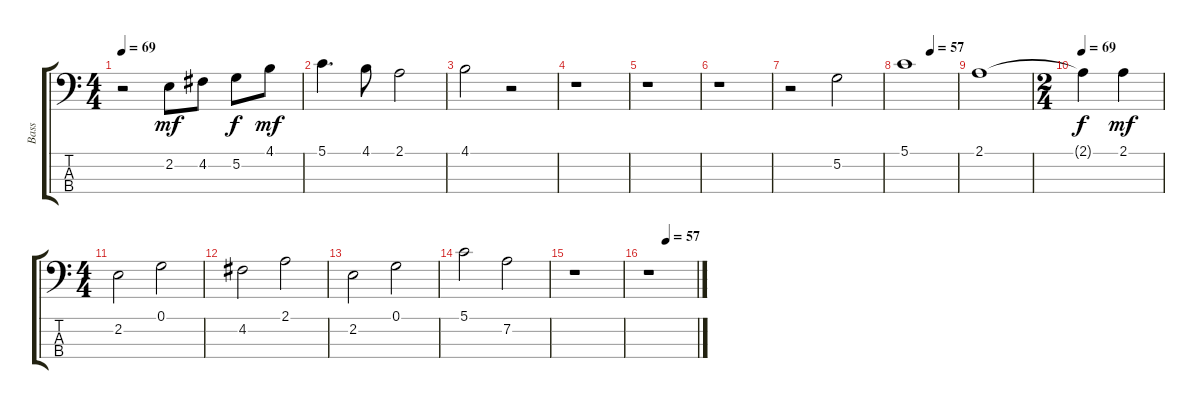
\track ("Bass" "Bass") {instrument fretlessbass}
\staff {score tabs}
\tuning (G2 D2 A1 E1) {hide}
\ts (4 4)
\tempo 69
\clef f4
\ks c
r.2{dy mf} 2.2.8 4.2.8 5.2.8{dy f} 4.1.8{dy mf} |
5.1.4{d} 4.1.8 2.1.2 |
4.1.2 r.2 |
r.1 |
r.1 |
r.1 |
r.2 5.2.2 |
\tempo (57 0.5)
5.1.1 |
2.1.1 |
\ts (2 4)
\tempo 69
2.1{t}.4{dy f} 2.1.4{dy mf} |
\ts (4 4)
2.2.2 0.1.2 |
4.2.2 2.1.2 |
2.2.2 0.1.2 |
5.1.2 7.2.2 |
r.1 |
\tempo (57 0.375)
r.1
